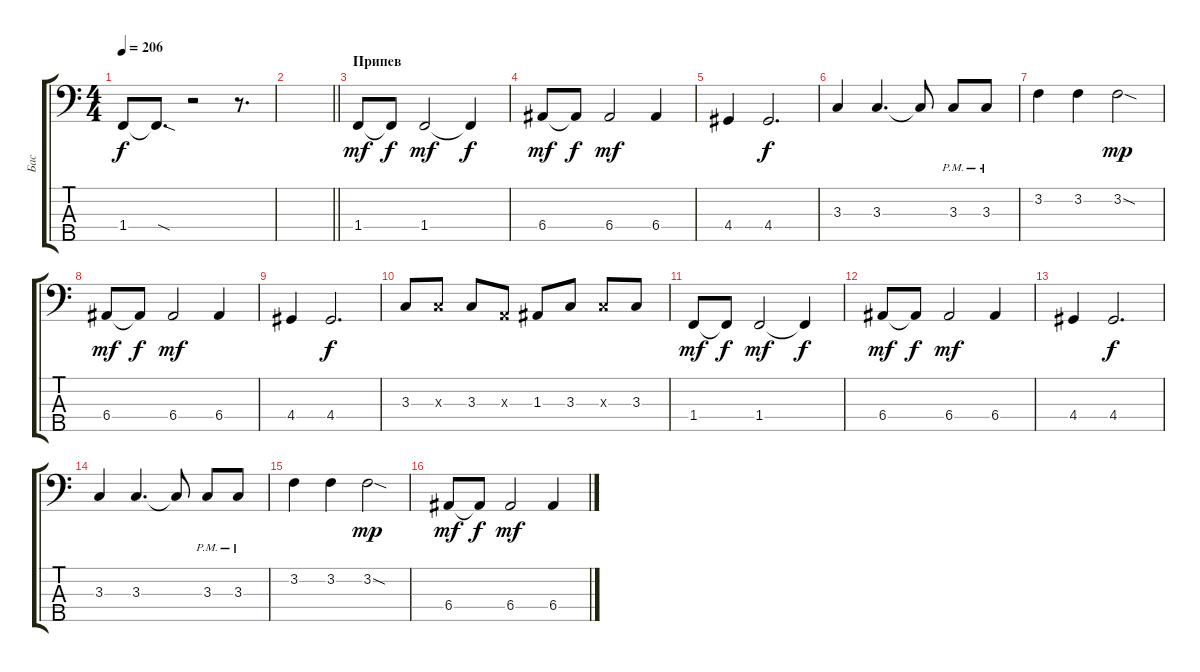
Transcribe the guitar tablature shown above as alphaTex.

\track ("Бас" "Бас") {instrument electricbassfinger}
\staff {score tabs}
\tuning (G2 D2 A1 E1 B0) {hide}
\ts (4 4)
\tempo 206
\clef f4
\ks c
1.4.8{dy f} 1.4{sod t}.8{d} r.2 r.8{d} |
\barLineRight lightlight
|
\section ("" "Припев")
1.4.8{dy mf} 1.4{t}.8{dy f} 1.4.2{dy mf} 1.4{t}.4{dy f} |
6.4.8{dy mf} 6.4{t}.8{dy f} 6.4.2{dy mf} 6.4.4 |
4.4.4 4.4.2{d dy f} |
3.3.4 3.3.4{d} 3.3{t}.8 3.3{pm}.8 3.3{pm}.8 |
3.2.4 3.2.4 3.2{sod}.2{dy mp} |
6.4.8{dy mf} 6.4{t}.8{dy f} 6.4.2{dy mf} 6.4.4 |
4.4.4 4.4.2{d dy f} |
3.3.8 3.3{x}.8 3.3.8 0.3{x}.8 1.3.8 3.3.8 3.3{x}.8 3.3.8 |
1.4.8{dy mf} 1.4{t}.8{dy f} 1.4.2{dy mf} 1.4{t}.4{dy f} |
6.4.8{dy mf} 6.4{t}.8{dy f} 6.4.2{dy mf} 6.4.4 |
4.4.4 4.4.2{d dy f} |
3.3.4 3.3.4{d} 3.3{t}.8 3.3{pm}.8 3.3{pm}.8 |
3.2.4 3.2.4 3.2{sod}.2{dy mp} |
6.4.8{dy mf} 6.4{t}.8{dy f} 6.4.2{dy mf} 6.4.4
